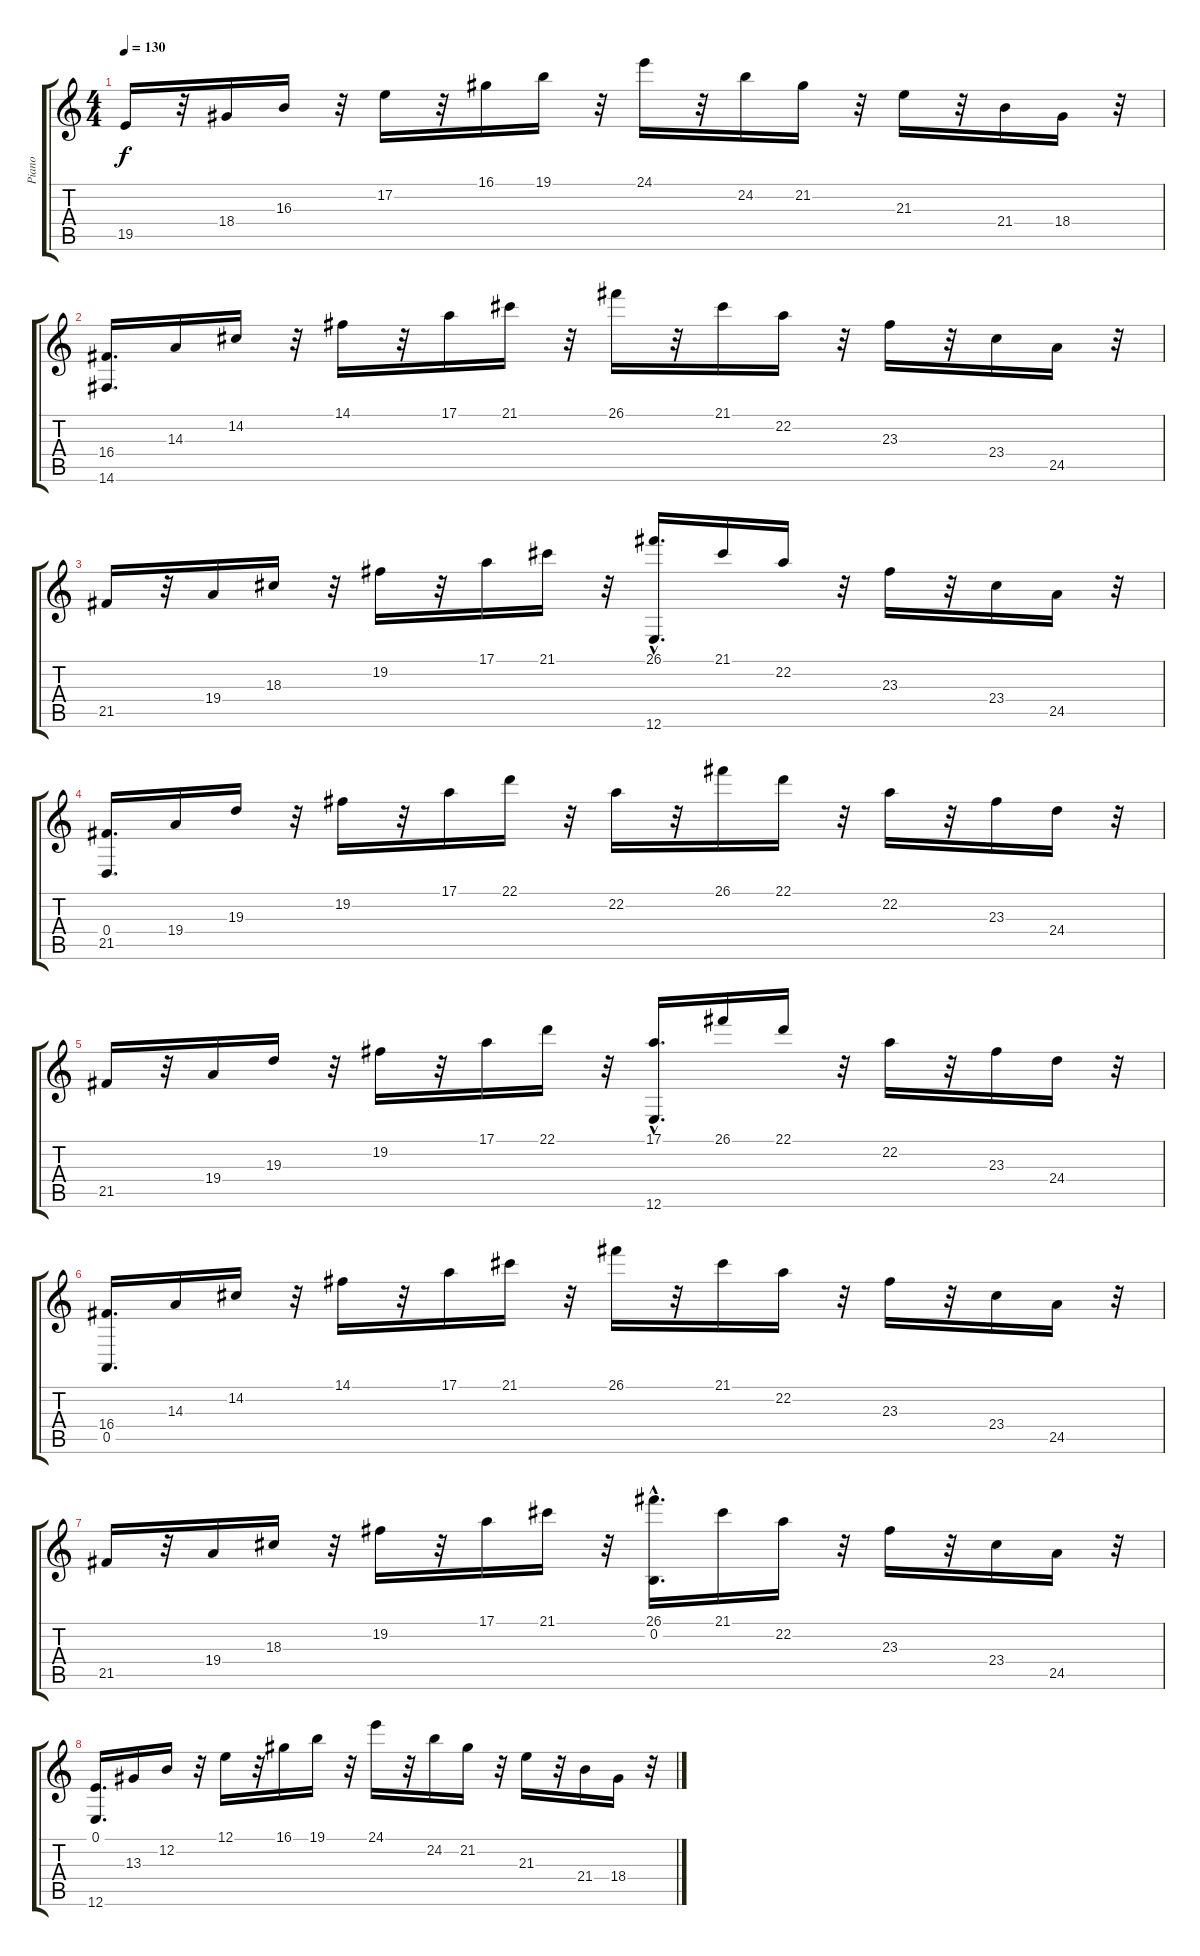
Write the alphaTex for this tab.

\track ("Piano" "Piano") {instrument brightacousticpiano}
\staff {score tabs}
\tuning (E4 B3 G3 D3 A2 E2) {hide}
\ts (4 4)
\tempo 130
\clef g2
\ks c
19.5.16{dy f} r.32 18.4.16 16.3.16 r.32 17.2.16 r.32 16.1.16 19.1.16 r.32 24.1.16 r.32 24.2.16 21.2.16 r.32 21.3.16 r.32 21.4.16 18.4.16 r.32 |
(16.4 14.6).16{d} 14.3.16 14.2.16 r.32 14.1.16 r.32 17.1.16 21.1.16 r.32 26.1.16 r.32 21.1.16 22.2.16 r.32 23.3.16 r.32 23.4.16 24.5.16 r.32 |
21.5.16 r.32 19.4.16 18.3.16 r.32 19.2.16 r.32 17.1.16 21.1.16 r.32 (26.1 12.6{hac}).16{d} 21.1.16 22.2.16 r.32 23.3.16 r.32 23.4.16 24.5.16 r.32 |
(0.4 21.5).16{d} 19.4.16 19.3.16 r.32 19.2.16 r.32 17.1.16 22.1.16 r.32 22.2.16 r.32 26.1.16 22.1.16 r.32 22.2.16 r.32 23.3.16 24.4.16 r.32 |
21.5.16 r.32 19.4.16 19.3.16 r.32 19.2.16 r.32 17.1.16 22.1.16 r.32 (17.1 12.6{hac}).16{d} 26.1.16 22.1.16 r.32 22.2.16 r.32 23.3.16 24.4.16 r.32 |
(16.4 0.5).16{d} 14.3.16 14.2.16 r.32 14.1.16 r.32 17.1.16 21.1.16 r.32 26.1.16 r.32 21.1.16 22.2.16 r.32 23.3.16 r.32 23.4.16 24.5.16 r.32 |
21.5.16 r.32 19.4.16 18.3.16 r.32 19.2.16 r.32 17.1.16 21.1.16 r.32 (26.1 0.2{hac}).16{d} 21.1.16 22.2.16 r.32 23.3.16 r.32 23.4.16 24.5.16 r.32 |
(0.1 12.6).16{d} 13.3.16 12.2.16 r.32 12.1.16 r.32 16.1.16 19.1.16 r.32 24.1.16 r.32 24.2.16 21.2.16 r.32 21.3.16 r.32 21.4.16 18.4.16 r.32
